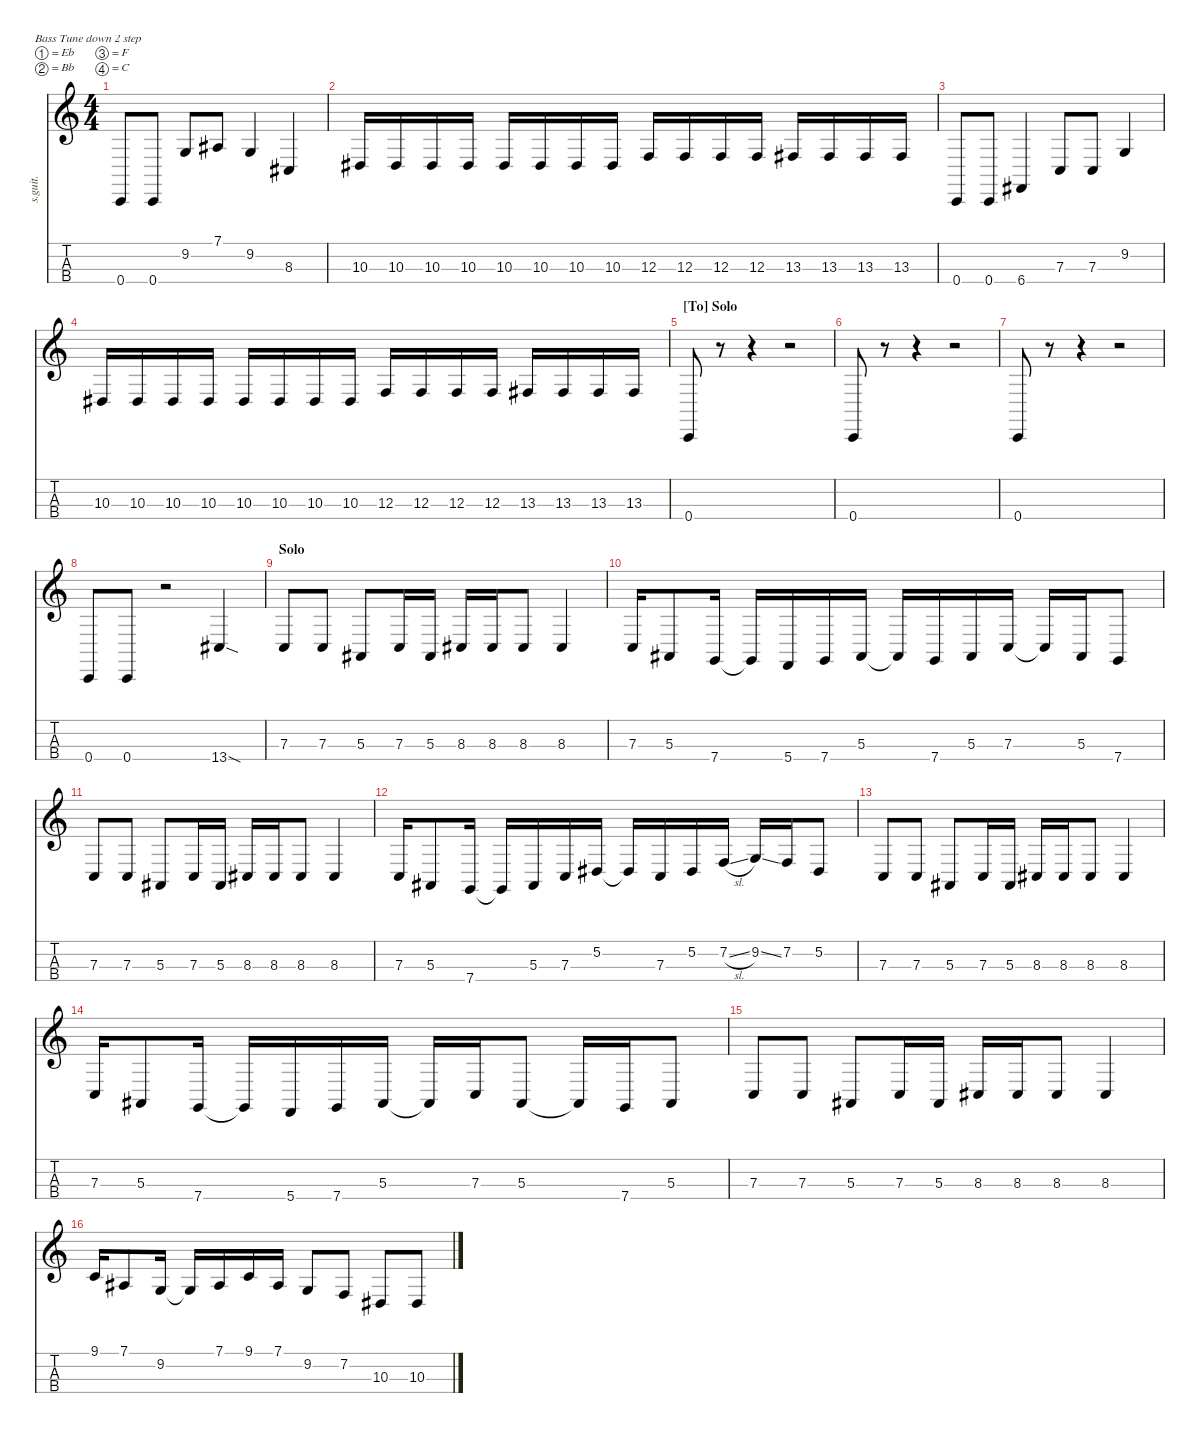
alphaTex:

\defaultSystemsLayout 4
\hideDynamics
\bracketExtendMode nobrackets
\track ("Nick Oliveri" "s.guit.") {instrument electricbasspick}
\staff {score tabs}
\tuning (Eb2 Bb1 F1 C1)
\ts (4 4)
\tempo (105 hide)
\clef g2
\ks c
0.4.8{lyrics (0 "") lyrics (1 "") lyrics (2 "") lyrics (3 "") lyrics (4 "") dy f} 0.4.8{lyrics (0 "") lyrics (1 "") lyrics (2 "") lyrics (3 "") lyrics (4 "")} 9.2.8{lyrics (0 "") lyrics (1 "") lyrics (2 "") lyrics (3 "") lyrics (4 "")} 7.1{acc #}.8{lyrics (0 "") lyrics (1 "") lyrics (2 "") lyrics (3 "") lyrics (4 "")} 9.2.4{lyrics (0 "") lyrics (1 "") lyrics (2 "") lyrics (3 "") lyrics (4 "")} 8.3{acc #}.4{lyrics (0 "") lyrics (1 "") lyrics (2 "") lyrics (3 "") lyrics (4 "")} |
10.3{acc #}.16{lyrics (0 "") lyrics (1 "") lyrics (2 "") lyrics (3 "") lyrics (4 "")} 10.3{acc #}.16{lyrics (0 "") lyrics (1 "") lyrics (2 "") lyrics (3 "") lyrics (4 "")} 10.3{acc #}.16{lyrics (0 "") lyrics (1 "") lyrics (2 "") lyrics (3 "") lyrics (4 "")} 10.3{acc #}.16{lyrics (0 "") lyrics (1 "") lyrics (2 "") lyrics (3 "") lyrics (4 "")} 10.3{acc #}.16{lyrics (0 "") lyrics (1 "") lyrics (2 "") lyrics (3 "") lyrics (4 "")} 10.3{acc #}.16{lyrics (0 "") lyrics (1 "") lyrics (2 "") lyrics (3 "") lyrics (4 "")} 10.3{acc #}.16{lyrics (0 "") lyrics (1 "") lyrics (2 "") lyrics (3 "") lyrics (4 "")} 10.3{acc #}.16{lyrics (0 "") lyrics (1 "") lyrics (2 "") lyrics (3 "") lyrics (4 "")} 12.3.16{lyrics (0 "") lyrics (1 "") lyrics (2 "") lyrics (3 "") lyrics (4 "")} 12.3.16{lyrics (0 "") lyrics (1 "") lyrics (2 "") lyrics (3 "") lyrics (4 "")} 12.3.16{lyrics (0 "") lyrics (1 "") lyrics (2 "") lyrics (3 "") lyrics (4 "")} 12.3.16{lyrics (0 "") lyrics (1 "") lyrics (2 "") lyrics (3 "") lyrics (4 "")} 13.3{acc #}.16{lyrics (0 "") lyrics (1 "") lyrics (2 "") lyrics (3 "") lyrics (4 "")} 13.3{acc #}.16{lyrics (0 "") lyrics (1 "") lyrics (2 "") lyrics (3 "") lyrics (4 "")} 13.3{acc #}.16{lyrics (0 "") lyrics (1 "") lyrics (2 "") lyrics (3 "") lyrics (4 "")} 13.3{acc #}.16{lyrics (0 "") lyrics (1 "") lyrics (2 "") lyrics (3 "") lyrics (4 "")} |
0.4.8{lyrics (0 "") lyrics (1 "") lyrics (2 "") lyrics (3 "") lyrics (4 "")} 0.4.8{lyrics (0 "") lyrics (1 "") lyrics (2 "") lyrics (3 "") lyrics (4 "")} 6.4{acc #}.4{lyrics (0 "") lyrics (1 "") lyrics (2 "") lyrics (3 "") lyrics (4 "")} 7.3.8{lyrics (0 "") lyrics (1 "") lyrics (2 "") lyrics (3 "") lyrics (4 "")} 7.3.8{lyrics (0 "") lyrics (1 "") lyrics (2 "") lyrics (3 "") lyrics (4 "")} 9.2.4{lyrics (0 "") lyrics (1 "") lyrics (2 "") lyrics (3 "") lyrics (4 "")} |
10.3{acc #}.16{lyrics (0 "") lyrics (1 "") lyrics (2 "") lyrics (3 "") lyrics (4 "")} 10.3{acc #}.16{lyrics (0 "") lyrics (1 "") lyrics (2 "") lyrics (3 "") lyrics (4 "")} 10.3{acc #}.16{lyrics (0 "") lyrics (1 "") lyrics (2 "") lyrics (3 "") lyrics (4 "")} 10.3{acc #}.16{lyrics (0 "") lyrics (1 "") lyrics (2 "") lyrics (3 "") lyrics (4 "")} 10.3{acc #}.16{lyrics (0 "") lyrics (1 "") lyrics (2 "") lyrics (3 "") lyrics (4 "")} 10.3{acc #}.16{lyrics (0 "") lyrics (1 "") lyrics (2 "") lyrics (3 "") lyrics (4 "")} 10.3{acc #}.16{lyrics (0 "") lyrics (1 "") lyrics (2 "") lyrics (3 "") lyrics (4 "")} 10.3{acc #}.16{lyrics (0 "") lyrics (1 "") lyrics (2 "") lyrics (3 "") lyrics (4 "")} 12.3.16{lyrics (0 "") lyrics (1 "") lyrics (2 "") lyrics (3 "") lyrics (4 "")} 12.3.16{lyrics (0 "") lyrics (1 "") lyrics (2 "") lyrics (3 "") lyrics (4 "")} 12.3.16{lyrics (0 "") lyrics (1 "") lyrics (2 "") lyrics (3 "") lyrics (4 "")} 12.3.16{lyrics (0 "") lyrics (1 "") lyrics (2 "") lyrics (3 "") lyrics (4 "")} 13.3{acc #}.16{lyrics (0 "") lyrics (1 "") lyrics (2 "") lyrics (3 "") lyrics (4 "")} 13.3{acc #}.16{lyrics (0 "") lyrics (1 "") lyrics (2 "") lyrics (3 "") lyrics (4 "")} 13.3{acc #}.16{lyrics (0 "") lyrics (1 "") lyrics (2 "") lyrics (3 "") lyrics (4 "")} 13.3{acc #}.16{lyrics (0 "") lyrics (1 "") lyrics (2 "") lyrics (3 "") lyrics (4 "")} |
\section ("To" "Solo")
0.4.8{lyrics (0 "") lyrics (1 "") lyrics (2 "") lyrics (3 "") lyrics (4 "")} r.8 r.4 r.2 |
0.4.8{lyrics (0 "") lyrics (1 "") lyrics (2 "") lyrics (3 "") lyrics (4 "")} r.8 r.4 r.2 |
0.4.8{lyrics (0 "") lyrics (1 "") lyrics (2 "") lyrics (3 "") lyrics (4 "")} r.8 r.4 r.2 |
0.4.8{lyrics (0 "") lyrics (1 "") lyrics (2 "") lyrics (3 "") lyrics (4 "")} 0.4.8{lyrics (0 "") lyrics (1 "") lyrics (2 "") lyrics (3 "") lyrics (4 "")} r.2 13.4{sod acc #}.4{lyrics (0 "") lyrics (1 "") lyrics (2 "") lyrics (3 "") lyrics (4 "")} |
\section ("" "Solo")
7.3.8{lyrics (0 "") lyrics (1 "") lyrics (2 "") lyrics (3 "") lyrics (4 "")} 7.3.8{lyrics (0 "") lyrics (1 "") lyrics (2 "") lyrics (3 "") lyrics (4 "")} 5.3{acc #}.8{lyrics (0 "") lyrics (1 "") lyrics (2 "") lyrics (3 "") lyrics (4 "")} 7.3.16{lyrics (0 "") lyrics (1 "") lyrics (2 "") lyrics (3 "") lyrics (4 "")} 5.3{acc #}.16{lyrics (0 "") lyrics (1 "") lyrics (2 "") lyrics (3 "") lyrics (4 "")} 8.3{acc #}.16{lyrics (0 "") lyrics (1 "") lyrics (2 "") lyrics (3 "") lyrics (4 "")} 8.3{acc #}.16{lyrics (0 "") lyrics (1 "") lyrics (2 "") lyrics (3 "") lyrics (4 "")} 8.3{acc #}.8{lyrics (0 "") lyrics (1 "") lyrics (2 "") lyrics (3 "") lyrics (4 "")} 8.3{acc #}.4{lyrics (0 "") lyrics (1 "") lyrics (2 "") lyrics (3 "") lyrics (4 "")} |
7.3.16{lyrics (0 "") lyrics (1 "") lyrics (2 "") lyrics (3 "") lyrics (4 "")} 5.3{acc #}.8{lyrics (0 "") lyrics (1 "") lyrics (2 "") lyrics (3 "") lyrics (4 "")} 7.4.16{lyrics (0 "") lyrics (1 "") lyrics (2 "") lyrics (3 "") lyrics (4 "")} 7.4{t}.16{lyrics (0 "") lyrics (1 "") lyrics (2 "") lyrics (3 "") lyrics (4 "")} 5.4.16{lyrics (0 "") lyrics (1 "") lyrics (2 "") lyrics (3 "") lyrics (4 "")} 7.4.16{lyrics (0 "") lyrics (1 "") lyrics (2 "") lyrics (3 "") lyrics (4 "")} 5.3{acc #}.16{lyrics (0 "") lyrics (1 "") lyrics (2 "") lyrics (3 "") lyrics (4 "")} 5.3{t acc #}.16{lyrics (0 "") lyrics (1 "") lyrics (2 "") lyrics (3 "") lyrics (4 "")} 7.4.16{lyrics (0 "") lyrics (1 "") lyrics (2 "") lyrics (3 "") lyrics (4 "")} 5.3{acc #}.16{lyrics (0 "") lyrics (1 "") lyrics (2 "") lyrics (3 "") lyrics (4 "")} 7.3.16{lyrics (0 "") lyrics (1 "") lyrics (2 "") lyrics (3 "") lyrics (4 "")} 7.3{t}.16{lyrics (0 "") lyrics (1 "") lyrics (2 "") lyrics (3 "") lyrics (4 "")} 5.3{acc #}.16{lyrics (0 "") lyrics (1 "") lyrics (2 "") lyrics (3 "") lyrics (4 "")} 7.4.8{lyrics (0 "") lyrics (1 "") lyrics (2 "") lyrics (3 "") lyrics (4 "")} |
7.3.8{lyrics (0 "") lyrics (1 "") lyrics (2 "") lyrics (3 "") lyrics (4 "")} 7.3.8{lyrics (0 "") lyrics (1 "") lyrics (2 "") lyrics (3 "") lyrics (4 "")} 5.3{acc #}.8{lyrics (0 "") lyrics (1 "") lyrics (2 "") lyrics (3 "") lyrics (4 "")} 7.3.16{lyrics (0 "") lyrics (1 "") lyrics (2 "") lyrics (3 "") lyrics (4 "")} 5.3{acc #}.16{lyrics (0 "") lyrics (1 "") lyrics (2 "") lyrics (3 "") lyrics (4 "")} 8.3{acc #}.16{lyrics (0 "") lyrics (1 "") lyrics (2 "") lyrics (3 "") lyrics (4 "")} 8.3{acc #}.16{lyrics (0 "") lyrics (1 "") lyrics (2 "") lyrics (3 "") lyrics (4 "")} 8.3{acc #}.8{lyrics (0 "") lyrics (1 "") lyrics (2 "") lyrics (3 "") lyrics (4 "")} 8.3{acc #}.4{lyrics (0 "") lyrics (1 "") lyrics (2 "") lyrics (3 "") lyrics (4 "")} |
7.3.16{lyrics (0 "") lyrics (1 "") lyrics (2 "") lyrics (3 "") lyrics (4 "")} 5.3{acc #}.8{lyrics (0 "") lyrics (1 "") lyrics (2 "") lyrics (3 "") lyrics (4 "")} 7.4.16{lyrics (0 "") lyrics (1 "") lyrics (2 "") lyrics (3 "") lyrics (4 "")} 7.4{t}.16{lyrics (0 "") lyrics (1 "") lyrics (2 "") lyrics (3 "") lyrics (4 "")} 5.3{acc #}.16{lyrics (0 "") lyrics (1 "") lyrics (2 "") lyrics (3 "") lyrics (4 "")} 7.3.16{lyrics (0 "") lyrics (1 "") lyrics (2 "") lyrics (3 "") lyrics (4 "")} 5.2{acc #}.16{lyrics (0 "") lyrics (1 "") lyrics (2 "") lyrics (3 "") lyrics (4 "")} 5.2{t acc #}.16{lyrics (0 "") lyrics (1 "") lyrics (2 "") lyrics (3 "") lyrics (4 "")} 7.3.16{lyrics (0 "") lyrics (1 "") lyrics (2 "") lyrics (3 "") lyrics (4 "")} 5.2{acc #}.16{lyrics (0 "") lyrics (1 "") lyrics (2 "") lyrics (3 "") lyrics (4 "")} 7.2{sl}.16{lyrics (0 "") lyrics (1 "") lyrics (2 "") lyrics (3 "") lyrics (4 "")} 9.2{ss}.16{lyrics (0 "") lyrics (1 "") lyrics (2 "") lyrics (3 "") lyrics (4 "")} 7.2.16{lyrics (0 "") lyrics (1 "") lyrics (2 "") lyrics (3 "") lyrics (4 "")} 5.2{acc #}.8{lyrics (0 "") lyrics (1 "") lyrics (2 "") lyrics (3 "") lyrics (4 "")} |
7.3.8{lyrics (0 "") lyrics (1 "") lyrics (2 "") lyrics (3 "") lyrics (4 "")} 7.3.8{lyrics (0 "") lyrics (1 "") lyrics (2 "") lyrics (3 "") lyrics (4 "")} 5.3{acc #}.8{lyrics (0 "") lyrics (1 "") lyrics (2 "") lyrics (3 "") lyrics (4 "")} 7.3.16{lyrics (0 "") lyrics (1 "") lyrics (2 "") lyrics (3 "") lyrics (4 "")} 5.3{acc #}.16{lyrics (0 "") lyrics (1 "") lyrics (2 "") lyrics (3 "") lyrics (4 "")} 8.3{acc #}.16{lyrics (0 "") lyrics (1 "") lyrics (2 "") lyrics (3 "") lyrics (4 "")} 8.3{acc #}.16{lyrics (0 "") lyrics (1 "") lyrics (2 "") lyrics (3 "") lyrics (4 "")} 8.3{acc #}.8{lyrics (0 "") lyrics (1 "") lyrics (2 "") lyrics (3 "") lyrics (4 "")} 8.3{acc #}.4{lyrics (0 "") lyrics (1 "") lyrics (2 "") lyrics (3 "") lyrics (4 "")} |
7.3.16{lyrics (0 "") lyrics (1 "") lyrics (2 "") lyrics (3 "") lyrics (4 "")} 5.3{acc #}.8{lyrics (0 "") lyrics (1 "") lyrics (2 "") lyrics (3 "") lyrics (4 "")} 7.4.16{lyrics (0 "") lyrics (1 "") lyrics (2 "") lyrics (3 "") lyrics (4 "")} 7.4{t}.16{lyrics (0 "") lyrics (1 "") lyrics (2 "") lyrics (3 "") lyrics (4 "")} 5.4.16{lyrics (0 "") lyrics (1 "") lyrics (2 "") lyrics (3 "") lyrics (4 "")} 7.4.16{lyrics (0 "") lyrics (1 "") lyrics (2 "") lyrics (3 "") lyrics (4 "")} 5.3{acc #}.16{lyrics (0 "") lyrics (1 "") lyrics (2 "") lyrics (3 "") lyrics (4 "")} 5.3{t acc #}.16{lyrics (0 "") lyrics (1 "") lyrics (2 "") lyrics (3 "") lyrics (4 "")} 7.3.16{lyrics (0 "") lyrics (1 "") lyrics (2 "") lyrics (3 "") lyrics (4 "")} 5.3{acc #}.8{lyrics (0 "") lyrics (1 "") lyrics (2 "") lyrics (3 "") lyrics (4 "")} 5.3{t acc #}.16{lyrics (0 "") lyrics (1 "") lyrics (2 "") lyrics (3 "") lyrics (4 "")} 7.4.16{lyrics (0 "") lyrics (1 "") lyrics (2 "") lyrics (3 "") lyrics (4 "")} 5.3{acc #}.8{lyrics (0 "") lyrics (1 "") lyrics (2 "") lyrics (3 "") lyrics (4 "")} |
7.3.8{lyrics (0 "") lyrics (1 "") lyrics (2 "") lyrics (3 "") lyrics (4 "")} 7.3.8{lyrics (0 "") lyrics (1 "") lyrics (2 "") lyrics (3 "") lyrics (4 "")} 5.3{acc #}.8{lyrics (0 "") lyrics (1 "") lyrics (2 "") lyrics (3 "") lyrics (4 "")} 7.3.16{lyrics (0 "") lyrics (1 "") lyrics (2 "") lyrics (3 "") lyrics (4 "")} 5.3{acc #}.16{lyrics (0 "") lyrics (1 "") lyrics (2 "") lyrics (3 "") lyrics (4 "")} 8.3{acc #}.16{lyrics (0 "") lyrics (1 "") lyrics (2 "") lyrics (3 "") lyrics (4 "")} 8.3{acc #}.16{lyrics (0 "") lyrics (1 "") lyrics (2 "") lyrics (3 "") lyrics (4 "")} 8.3{acc #}.8{lyrics (0 "") lyrics (1 "") lyrics (2 "") lyrics (3 "") lyrics (4 "")} 8.3{acc #}.4{lyrics (0 "") lyrics (1 "") lyrics (2 "") lyrics (3 "") lyrics (4 "")} |
9.1.16{lyrics (0 "") lyrics (1 "") lyrics (2 "") lyrics (3 "") lyrics (4 "")} 7.1{acc #}.8{lyrics (0 "") lyrics (1 "") lyrics (2 "") lyrics (3 "") lyrics (4 "")} 9.2.16{lyrics (0 "") lyrics (1 "") lyrics (2 "") lyrics (3 "") lyrics (4 "")} 9.2{t}.16{lyrics (0 "") lyrics (1 "") lyrics (2 "") lyrics (3 "") lyrics (4 "")} 7.1{acc #}.16{lyrics (0 "") lyrics (1 "") lyrics (2 "") lyrics (3 "") lyrics (4 "")} 9.1.16{lyrics (0 "") lyrics (1 "") lyrics (2 "") lyrics (3 "") lyrics (4 "")} 7.1{acc #}.16{lyrics (0 "") lyrics (1 "") lyrics (2 "") lyrics (3 "") lyrics (4 "")} 9.2.8{lyrics (0 "") lyrics (1 "") lyrics (2 "") lyrics (3 "") lyrics (4 "")} 7.2.8{lyrics (0 "") lyrics (1 "") lyrics (2 "") lyrics (3 "") lyrics (4 "")} 10.3{acc #}.8{lyrics (0 "") lyrics (1 "") lyrics (2 "") lyrics (3 "") lyrics (4 "")} 10.3{acc #}.8{lyrics (0 "") lyrics (1 "") lyrics (2 "") lyrics (3 "") lyrics (4 "")}
